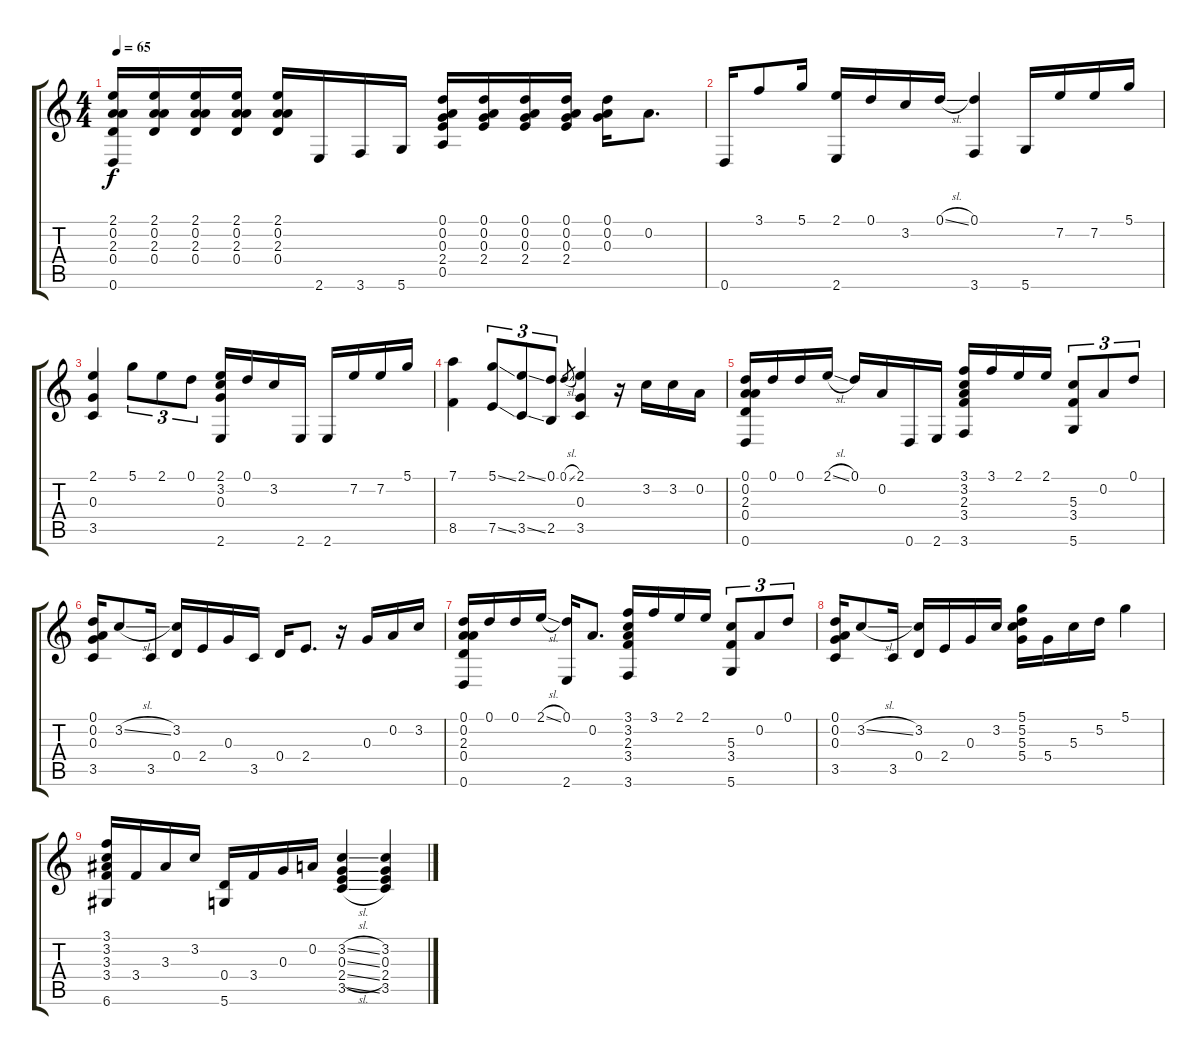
\track "" {instrument acousticguitarsteel}
\staff {score tabs}
\tuning (D4 A3 G3 D3 A2 D2) {hide}
\ts (4 4)
\tempo 65
\clef g2
\ks c
(2.1 0.2 2.3 0.4 0.6).16{dy f} (2.1 0.2 2.3 0.4).16 (2.1 0.2 2.3 0.4).16 (2.1 0.2 2.3 0.4).16 (2.1 0.2 2.3 0.4).16 2.6.16 3.6.16 5.6.16 (0.1 0.2 0.3 2.4 0.5).16 (0.1 0.2 0.3 2.4).16 (0.1 0.2 0.3 2.4).16 (0.1 0.2 0.3 2.4).16 (0.1 0.2 0.3).16 0.2.8{d} |
0.6.16 3.1.8 5.1.16 (2.1 2.6).16 0.1.16 3.2.16 0.1{sl}.16 (0.1 3.6).4 5.6.16 7.2.16 7.2.16 5.1.16 |
(2.1 0.3 3.5).4 5.1.8{tu (3 2)} 2.1.8{tu (3 2)} 0.1.8{tu (3 2)} (2.1 3.2 0.3 2.6).16 0.1.16 3.2.16 2.6.16 2.6.16 7.2.16 7.2.16 5.1.16 |
(7.1 8.5).4 (5.1{ss} 7.5{ss}).8{tu (3 2)} (2.1{ss} 3.5{ss}).8{tu (3 2)} (0.1 2.5).8{tu (3 2)} 0.1{sl}.8{gr} (2.1 0.3 3.5).4 r.16 3.2.16 3.2.16 0.2.16 |
(0.1 0.2 2.3 0.4 0.6).16 0.1.16 0.1.16 2.1{sl}.16 0.1.16 0.2.16 0.6.16 2.6.16 (3.1 3.2 2.3 3.4 3.6).16 3.1.16 2.1.16 2.1.16 (5.3 3.4 5.6).8{tu (3 2)} 0.2.8{tu (3 2)} 0.1.8{tu (3 2)} |
(0.1 0.2 0.3 3.5).16 3.2{sl}.8 3.5.16 (3.2 0.4).16 2.4.16 0.3.16 3.5.16 0.4.16 2.4.8{d} r.16 0.3.16 0.2.16 3.2.16 |
(0.1 0.2 2.3 0.4 0.6).16 0.1.16 0.1.16 2.1{sl}.16 (0.1 2.6).16 0.2.8{d} (3.1 3.2 2.3 3.4 3.6).16 3.1.16 2.1.16 2.1.16 (5.3 3.4 5.6).8{tu (3 2)} 0.2.8{tu (3 2)} 0.1.8{tu (3 2)} |
(0.1 0.2 0.3 3.5).16 3.2{sl}.8 3.5.16 (3.2 0.4).16 2.4.16 0.3.16 3.2.16 (5.1 5.2 5.3 5.4).16 5.4.16 5.3.16 5.2.16 5.1.4 |
(3.1 3.2 3.3 3.4 6.6).16 3.4.16 3.3.16 3.2.16 (0.4 5.6).16 3.4.16 0.3.16 0.2.16 (3.2{sl} 0.3{sl} 2.4{sl} 3.5{sl}).4 (3.2 0.3 2.4 3.5).4
